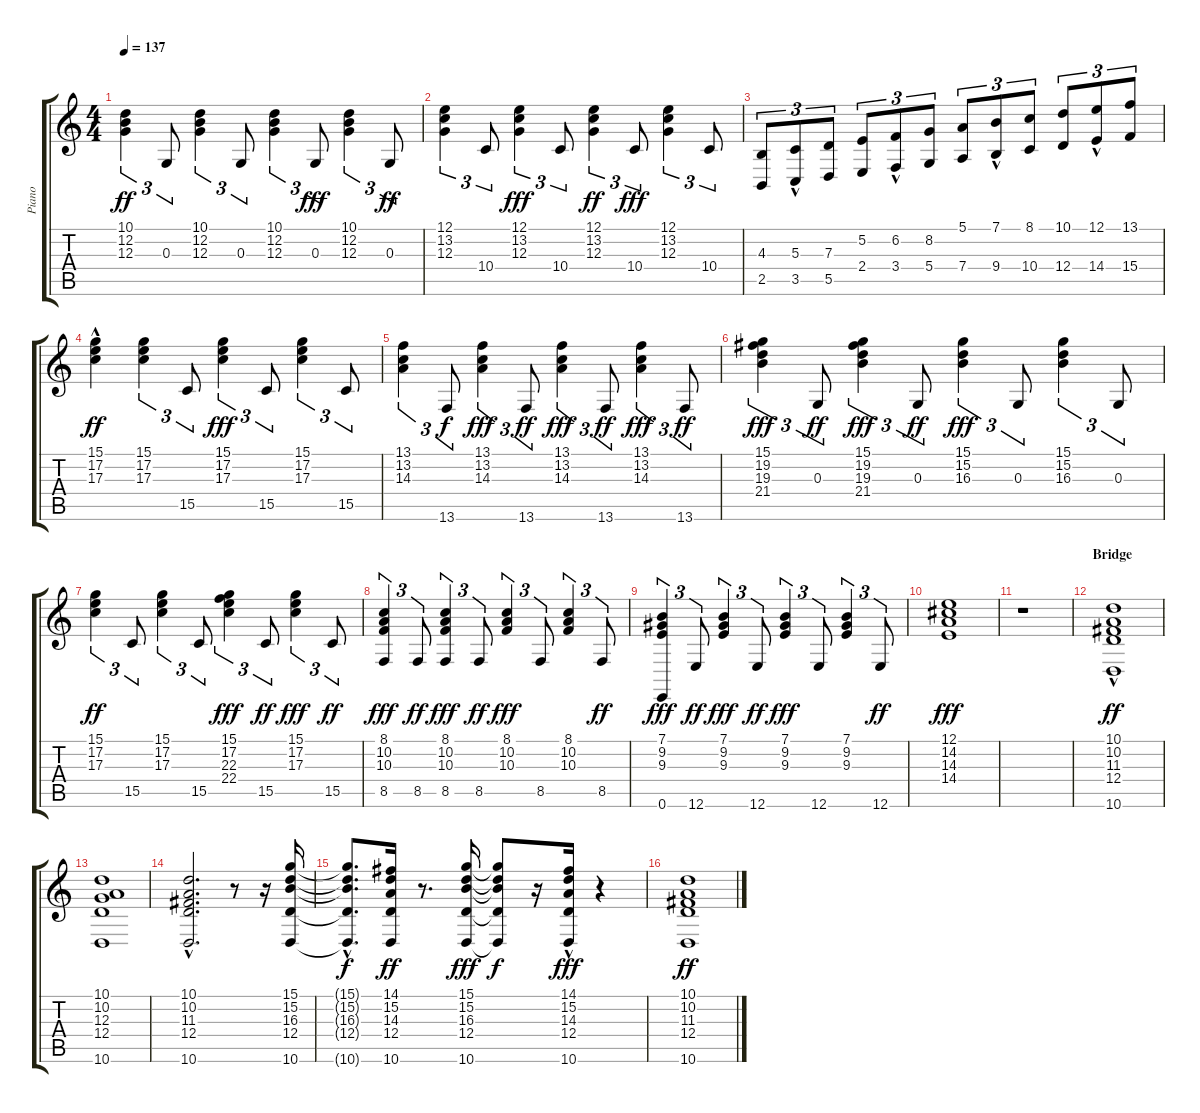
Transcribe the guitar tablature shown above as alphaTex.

\track ("Piano" "Piano") {instrument acousticgrandpiano}
\staff {score tabs}
\tuning (E4 B3 G3 D3 A2 E2) {hide}
\ts (4 4)
\tempo 137
\clef g2
\ks c
(10.1 12.2 12.3).4{tu (3 2) dy ff} 0.3.8{tu (3 2)} (10.1 12.2 12.3).4{tu (3 2)} 0.3.8{tu (3 2)} (10.1 12.2 12.3).4{tu (3 2)} 0.3.8{tu (3 2) dy fff} (10.1 12.2 12.3).4{tu (3 2)} 0.3.8{tu (3 2) dy ff} |
(12.1 13.2 12.3).4{tu (3 2)} 10.4.8{tu (3 2)} (12.1 13.2 12.3).4{tu (3 2) dy fff} 10.4.8{tu (3 2)} (12.1 13.2 12.3).4{tu (3 2) dy ff} 10.4.8{tu (3 2) dy fff} (12.1 13.2 12.3).4{tu (3 2)} 10.4.8{tu (3 2)} |
(4.3 2.5).8{tu (3 2) volume 14} (5.3{hac} 3.5{hac}).8{tu (3 2)} (7.3 5.5).8{tu (3 2)} (5.2 2.4).8{tu (3 2)} (6.2 3.4{hac}).8{tu (3 2)} (8.2 5.4).8{tu (3 2)} (5.1 7.4).8{tu (3 2)} (7.1{hac} 9.4).8{tu (3 2)} (8.1 10.4).8{tu (3 2)} (10.1 12.4).8{tu (3 2)} (12.1{hac} 14.4{hac}).8{tu (3 2)} (13.1 15.4).8{tu (3 2)} |
(15.1 17.2{hac} 17.3).4{dy ff volume 10} (15.1 17.2 17.3).4{tu (3 2)} 15.5.8{tu (3 2)} (15.1 17.2 17.3).4{tu (3 2) dy fff} 15.5.8{tu (3 2)} (15.1 17.2 17.3).4{tu (3 2)} 15.5.8{tu (3 2)} |
(13.1 13.2 14.3).4{tu (3 2)} 13.6.8{tu (3 2) dy f} (13.1 13.2 14.3).4{tu (3 2) dy fff} 13.6.8{tu (3 2) dy ff} (13.1 13.2 14.3).4{tu (3 2) dy fff} 13.6.8{tu (3 2) dy ff} (13.1 13.2 14.3).4{tu (3 2) dy fff} 13.6.8{tu (3 2) dy ff} |
(15.1 19.2 19.3 21.4).4{tu (3 2) dy fff} 0.3.8{tu (3 2) dy ff} (15.1 19.2 19.3 21.4).4{tu (3 2) dy fff} 0.3.8{tu (3 2) dy ff} (15.1 15.2 16.3).4{tu (3 2) dy fff} 0.3.8{tu (3 2)} (15.1 15.2 16.3).4{tu (3 2)} 0.3.8{tu (3 2)} |
(15.1 17.2 17.3).4{tu (3 2) dy ff} 15.5.8{tu (3 2)} (15.1 17.2 17.3).4{tu (3 2)} 15.5.8{tu (3 2)} (15.1 17.2 22.3 22.4).4{tu (3 2) dy fff} 15.5.8{tu (3 2) dy ff} (15.1 17.2 17.3).4{tu (3 2) dy fff} 15.5.8{tu (3 2) dy ff} |
(8.1 10.2 10.3 8.5).4{tu (3 2) dy fff} 8.5.8{tu (3 2) dy ff} (8.1 10.2 10.3 8.5).4{tu (3 2) dy fff} 8.5.8{tu (3 2) dy ff} (8.1 10.2 10.3).4{tu (3 2) dy fff} 8.5.8{tu (3 2)} (8.1 10.2 10.3).4{tu (3 2)} 8.5.8{tu (3 2) dy ff} |
(7.1 9.2 9.3 0.6).4{tu (3 2) dy fff} 12.6.8{tu (3 2) dy ff} (7.1 9.2 9.3).4{tu (3 2) dy fff} 12.6.8{tu (3 2) dy ff} (7.1 9.2 9.3).4{tu (3 2) dy fff} 12.6.8{tu (3 2)} (7.1 9.2 9.3).4{tu (3 2)} 12.6.8{tu (3 2) dy ff} |
(12.1 14.2 14.3 14.4).1{dy fff} |
r.1 |
\section ("" "Bridge")
(10.1{hac} 10.2{hac} 11.3{hac} 12.4 10.6).1{dy ff} |
(10.1 10.2 12.3 12.4 10.6).1 |
(10.1 10.2 11.3 12.4{hac} 10.6{hac}).2{d} r.8 r.16 (15.1 15.2 16.3 12.4 10.6).16 |
(15.1{hac t} 15.2{hac t} 16.3{hac t} 12.4{hac t} 10.6{hac t}).8{d dy f} (14.1 15.2 14.3 12.4 10.6).16{dy ff} r.8{d} (15.1 15.2 16.3 12.4 10.6).16{dy fff} (15.1{t} 15.2{t} 16.3{t} 12.4{t} 10.6{t}).8{dy f} r.16 (14.1{hac} 15.2{hac} 14.3{hac} 12.4 10.6).16{dy fff} r.4 |
(10.1 10.2 11.3 12.4 10.6).1{dy ff}
